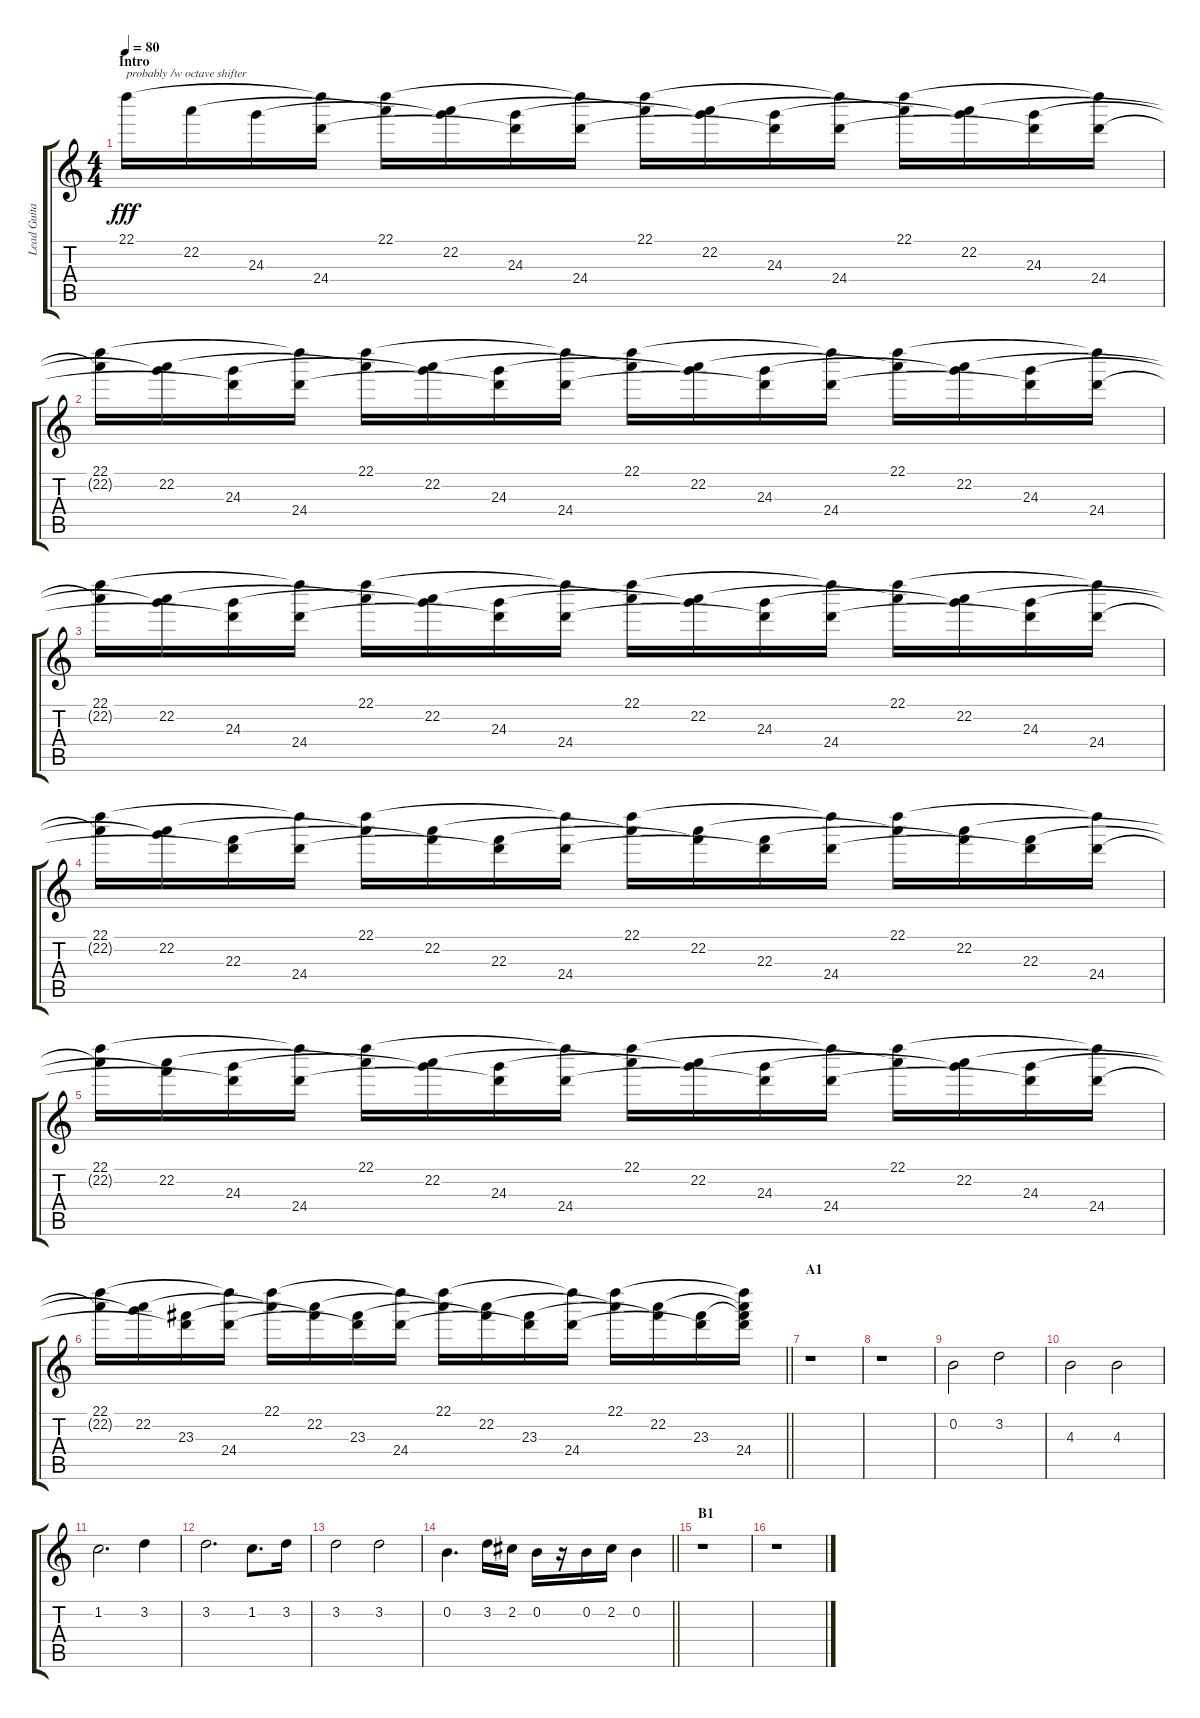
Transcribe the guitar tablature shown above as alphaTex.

\track ("Lead Guitar 1" "Lead Guita") {instrument distortionguitar}
\staff {score tabs}
\tuning (E4 B3 G3 D3 A2 E2) {hide}
\ts (4 4)
\section ("" "Intro")
\tempo 80
\clef g2
\ks c
22.1.16{txt "probably /w octave shifter" dy fff instrument distortionguitar} 22.2.16 24.3.16 (22.1{t} 24.4).16 (22.1 22.2{t}).16 (22.2 24.3{t}).16 (24.3 24.4{t}).16 (22.1{t} 24.4).16 (22.1 22.2{t}).16 (22.2 24.3{t}).16 (24.3 24.4{t}).16 (22.1{t} 24.4).16 (22.1 22.2{t}).16 (22.2 24.3{t}).16 (24.3 24.4{t}).16 (22.1{t} 24.4).16 |
(22.1 22.2{t}).16 (22.2 24.3{t}).16 (24.3 24.4{t}).16 (22.1{t} 24.4).16 (22.1 22.2{t}).16 (22.2 24.3{t}).16 (24.3 24.4{t}).16 (22.1{t} 24.4).16 (22.1 22.2{t}).16 (22.2 24.3{t}).16 (24.3 24.4{t}).16 (22.1{t} 24.4).16 (22.1 22.2{t}).16 (22.2 24.3{t}).16 (24.3 24.4{t}).16 (22.1{t} 24.4).16 |
(22.1 22.2{t}).16 (22.2 24.3{t}).16 (24.3 24.4{t}).16 (22.1{t} 24.4).16 (22.1 22.2{t}).16 (22.2 24.3{t}).16 (24.3 24.4{t}).16 (22.1{t} 24.4).16 (22.1 22.2{t}).16 (22.2 24.3{t}).16 (24.3 24.4{t}).16 (22.1{t} 24.4).16 (22.1 22.2{t}).16 (22.2 24.3{t}).16 (24.3 24.4{t}).16 (22.1{t} 24.4).16 |
(22.1 22.2{t}).16 (22.2 24.3{t}).16 (22.3 24.4{t}).16 (22.1{t} 24.4).16 (22.1 22.2{t}).16 (22.2 22.3{t}).16 (22.3 24.4{t}).16 (22.1{t} 24.4).16 (22.1 22.2{t}).16 (22.2 22.3{t}).16 (22.3 24.4{t}).16 (22.1{t} 24.4).16 (22.1 22.2{t}).16 (22.2 22.3{t}).16 (22.3 24.4{t}).16 (22.1{t} 24.4).16 |
(22.1 22.2{t}).16 (22.2 22.3{t}).16 (24.3 24.4{t}).16 (22.1{t} 24.4).16 (22.1 22.2{t}).16 (22.2 24.3{t}).16 (24.3 24.4{t}).16 (22.1{t} 24.4).16 (22.1 22.2{t}).16 (22.2 24.3{t}).16 (24.3 24.4{t}).16 (22.1{t} 24.4).16 (22.1 22.2{t}).16 (22.2 24.3{t}).16 (24.3 24.4{t}).16 (22.1{t} 24.4).16 |
\barLineRight lightlight
(22.1 22.2{t}).16 (22.2 24.3{t}).16 (23.3 24.4{t}).16 (22.1{t} 24.4).16 (22.1 22.2{t}).16 (22.2 23.3{t}).16 (23.3 24.4{t}).16 (22.1{t} 24.4).16 (22.1 22.2{t}).16 (22.2 23.3{t}).16 (23.3 24.4{t}).16 (22.1{t} 24.4).16 (22.1 22.2{t}).16 (22.2 23.3{t}).16 (23.3 24.4{t}).16 (22.1{t} 22.2{t} 23.3{t} 24.4).16 |
\section ("" "A1")
r.1 |
r.1 |
0.2.2 3.2.2 |
4.3.2 4.3.2 |
1.2.2{d} 3.2.4 |
3.2.2{d} 1.2.8{d} 3.2.16 |
3.2.2 3.2.2 |
\barLineRight lightlight
0.2.4{d} 3.2.16 2.2.16 0.2.16 r.16 0.2.16 2.2.16 0.2.4 |
\section ("" "B1")
r.1 |
r.1
